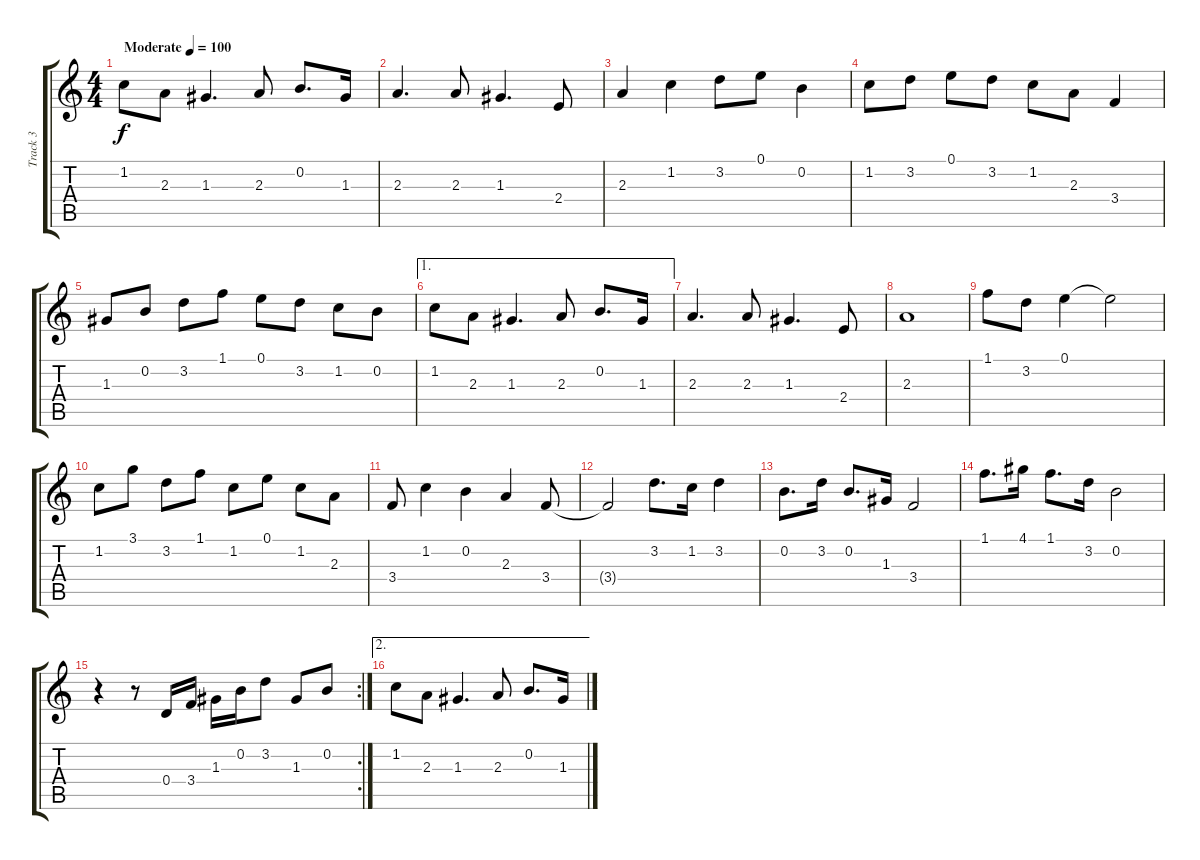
\track ("Track 3" "Track 3") {instrument acousticguitarnylon}
\staff {score tabs}
\tuning (E4 B3 G3 D3 A2 E2) {hide}
\ts (4 4)
\tempo (100 "Moderate")
\clef g2
\ks aminor
1.2.8{dy f instrument acousticguitarnylon} 2.3.8 1.3.4{d} 2.3.8 0.2.8{d} 1.3.16 |
2.3.4{d} 2.3.8 1.3.4{d} 2.4.8 |
2.3.4 1.2.4 3.2.8 0.1.8 0.2.4 |
1.2.8 3.2.8 0.1.8 3.2.8 1.2.8 2.3.8 3.4.4 |
1.3.8 0.2.8 3.2.8 1.1.8 0.1.8 3.2.8 1.2.8 0.2.8 |
\ae 1
1.2.8 2.3.8 1.3.4{d} 2.3.8 0.2.8{d} 1.3.16 |
2.3.4{d} 2.3.8 1.3.4{d} 2.4.8 |
2.3.1 |
1.1.8 3.2.8 0.1.4 0.1{t}.2 |
1.2.8 3.1.8 3.2.8 1.1.8 1.2.8 0.1.8 1.2.8 2.3.8 |
3.4.8 1.2.4 0.2.4 2.3.4 3.4.8 |
3.4{t}.2 3.2.8{d} 1.2.16 3.2.4 |
0.2.8{d} 3.2.16 0.2.8{d} 1.3.16 3.4.2 |
1.1.8{d} 4.1.16 1.1.8{d} 3.2.16 0.2.2 |
\rc 2
r.4 r.8 0.4.16 3.4.16 1.3.16 0.2.16 3.2.8 1.3.8 0.2.8 |
\ae 2
1.2.8 2.3.8 1.3.4{d} 2.3.8 0.2.8{d} 1.3.16
